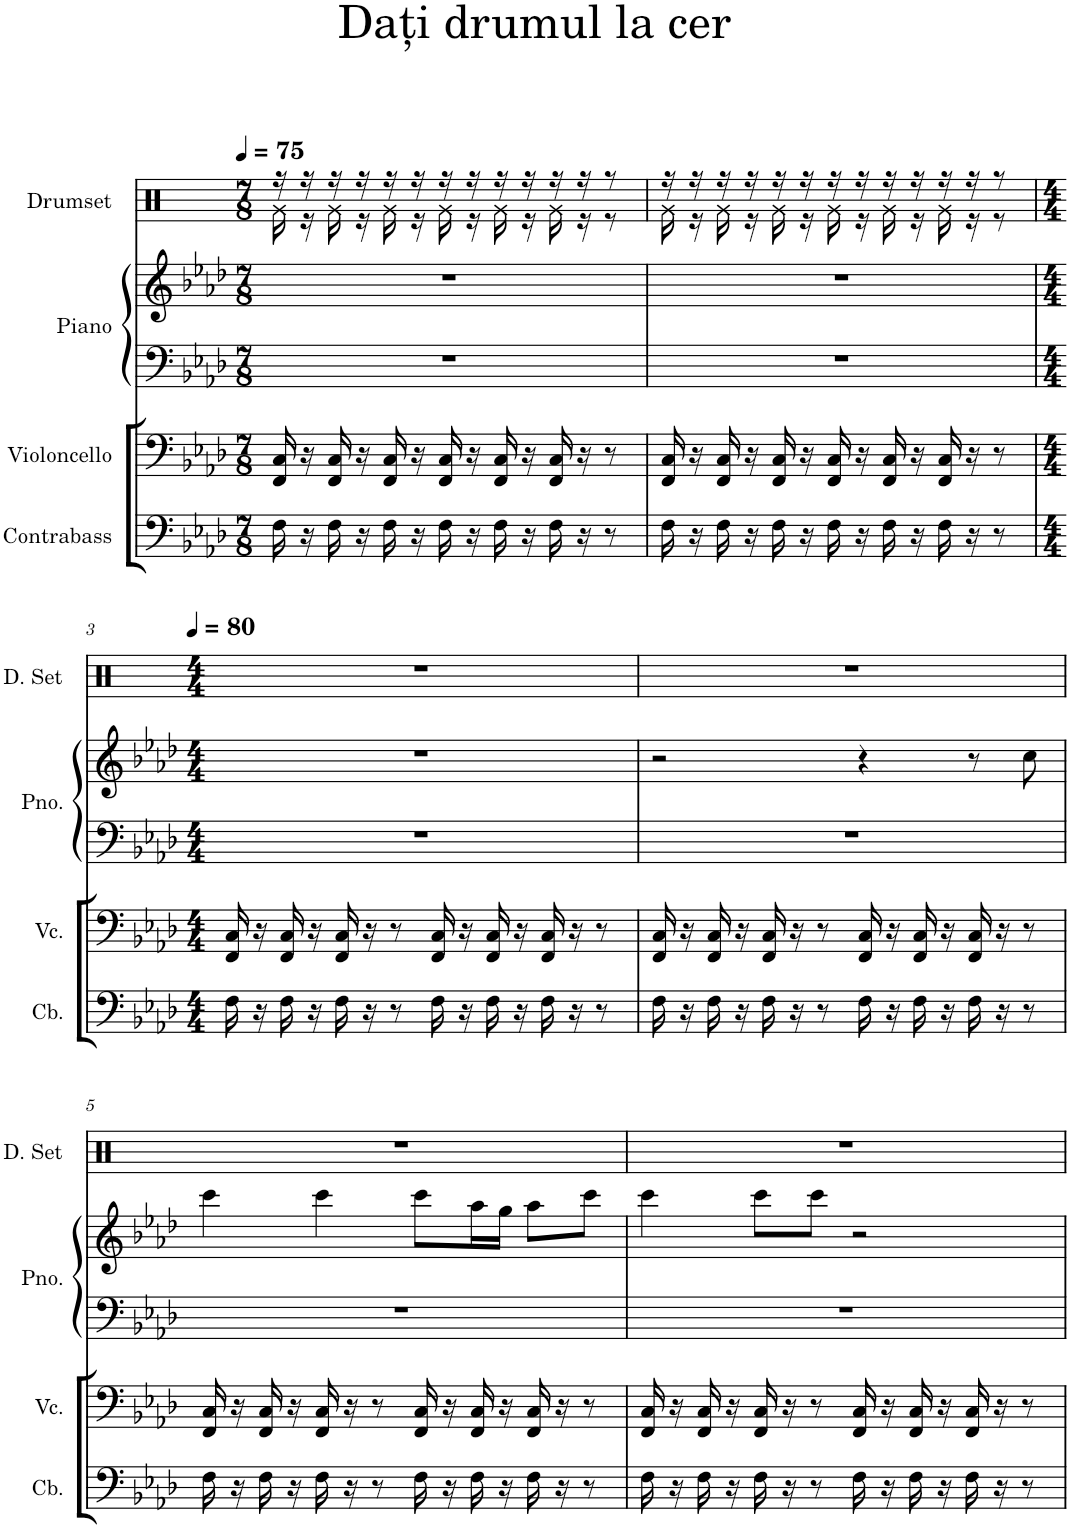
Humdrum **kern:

**kern	**kern	**kern	**kern	**kern
*part4	*part3	*part2	*part2	*part1
*staff5	*staff4	*staff3	*staff2	*staff1
*I"Contrabass	*I"Violoncello	*I"Piano	*	*I"Drumset
*I'Cb.	*I'Vc.	*I'Pno.	*	*I'D. Set
*clefF4	*clefF4	*clefF4	*clefG2	*clefX
*Trd7c12	*	*	*	*
*k[b-e-a-d-]	*k[b-e-a-d-]	*k[b-e-a-d-]	*k[b-e-a-d-]	*k[]
*M7/8	*M7/8	*M7/8	*M7/8	*M7/8
*MM75	*MM75	*MM75	*MM75	*MM75
=1	=1	=1	=1	=1
*	*	*	*	*^
16F\	16FF/ 16C/	2..r	2..r	16r	16Rg\
16r	16r	.	.	16r	16r
16F\	16FF/ 16C/	.	.	16r	16Rg\
16r	16r	.	.	16r	16r
16F\	16FF/ 16C/	.	.	16r	16Rg\
16r	16r	.	.	16r	16r
16F\	16FF/ 16C/	.	.	16r	16Rg\
16r	16r	.	.	16r	16r
16F\	16FF/ 16C/	.	.	16r	16Rg\
16r	16r	.	.	16r	16r
16F\	16FF/ 16C/	.	.	16r	16Rg\
16r	16r	.	.	16r	16r
8r	8r	.	.	8r	8r
=2	=2	=2	=2	=2	=2
16F\	16FF/ 16C/	2..r	2..r	16r	16Rg\
16r	16r	.	.	16r	16r
16F\	16FF/ 16C/	.	.	16r	16Rg\
16r	16r	.	.	16r	16r
16F\	16FF/ 16C/	.	.	16r	16Rg\
16r	16r	.	.	16r	16r
16F\	16FF/ 16C/	.	.	16r	16Rg\
16r	16r	.	.	16r	16r
16F\	16FF/ 16C/	.	.	16r	16Rg\
16r	16r	.	.	16r	16r
16F\	16FF/ 16C/	.	.	16r	16Rg\
16r	16r	.	.	16r	16r
8r	8r	.	.	8r	8r
*	*	*	*	*v	*v
!!LO:LB:g=z
=3	=3	=3	=3	=3
*M4/4	*M4/4	*M4/4	*M4/4	*M4/4
*	*	*	*	*MM80
16F\	16FF/ 16C/	1r	1r	1r
16r	16r	.	.	.
16F\	16FF/ 16C/	.	.	.
16r	16r	.	.	.
16F\	16FF/ 16C/	.	.	.
16r	16r	.	.	.
8r	8r	.	.	.
16F\	16FF/ 16C/	.	.	.
16r	16r	.	.	.
16F\	16FF/ 16C/	.	.	.
16r	16r	.	.	.
16F\	16FF/ 16C/	.	.	.
16r	16r	.	.	.
8r	8r	.	.	.
=4	=4	=4	=4	=4
16F\	16FF/ 16C/	1r	2r	1r
16r	16r	.	.	.
16F\	16FF/ 16C/	.	.	.
16r	16r	.	.	.
16F\	16FF/ 16C/	.	.	.
16r	16r	.	.	.
8r	8r	.	.	.
16F\	16FF/ 16C/	.	4r	.
16r	16r	.	.	.
16F\	16FF/ 16C/	.	.	.
16r	16r	.	.	.
16F\	16FF/ 16C/	.	8r	.
16r	16r	.	.	.
8r	8r	.	8cc\	.
!!LO:LB:g=z
=5	=5	=5	=5	=5
16F\	16FF/ 16C/	1r	4ccc\	1r
16r	16r	.	.	.
16F\	16FF/ 16C/	.	.	.
16r	16r	.	.	.
16F\	16FF/ 16C/	.	4ccc\	.
16r	16r	.	.	.
8r	8r	.	.	.
16F\	16FF/ 16C/	.	8ccc\L	.
16r	16r	.	.	.
16F\	16FF/ 16C/	.	16aa-\L	.
16r	16r	.	16gg\JJ	.
16F\	16FF/ 16C/	.	8aa-\L	.
16r	16r	.	.	.
8r	8r	.	8ccc\J	.
=6	=6	=6	=6	=6
16F\	16FF/ 16C/	1r	4ccc\	1r
16r	16r	.	.	.
16F\	16FF/ 16C/	.	.	.
16r	16r	.	.	.
16F\	16FF/ 16C/	.	8ccc\L	.
16r	16r	.	.	.
8r	8r	.	8ccc\J	.
16F\	16FF/ 16C/	.	2r	.
16r	16r	.	.	.
16F\	16FF/ 16C/	.	.	.
16r	16r	.	.	.
16F\	16FF/ 16C/	.	.	.
16r	16r	.	.	.
8r	8r	.	.	.
=	=	=	=	=
*-	*-	*-	*-	*-
